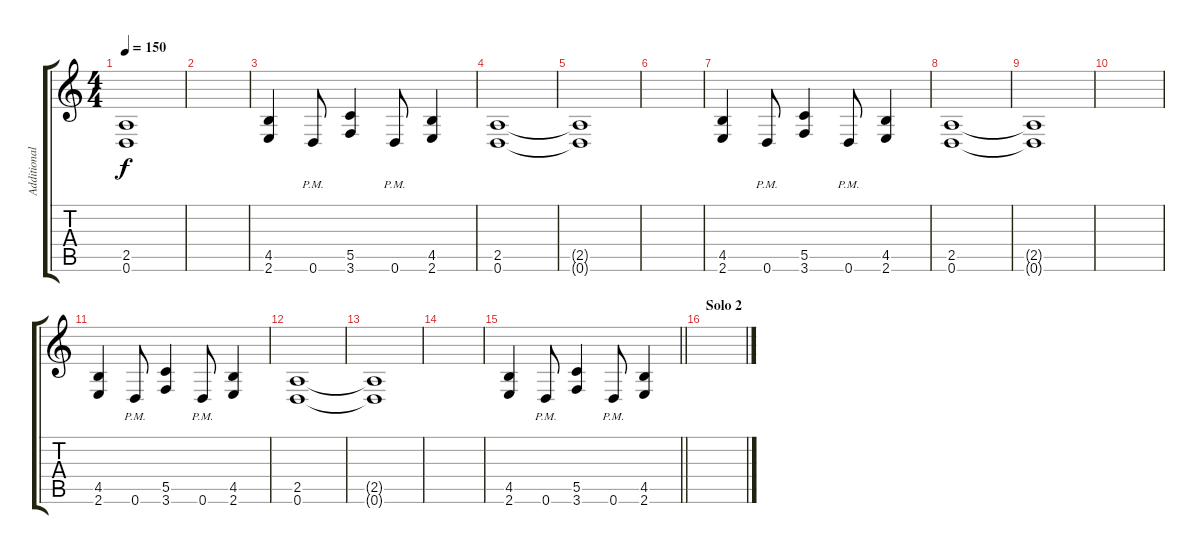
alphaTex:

\track ("Additional Guitar" "Additional") {instrument distortionguitar}
\staff {score tabs}
\tuning (D4 A3 F3 C3 G2 D2) {hide}
\ts (4 4)
\tempo 150
\clef g2
\ks c
(2.5{t} 0.6{t}).1{dy f} |
|
(4.5 2.6).4 0.6{pm}.8 (5.5 3.6).4 0.6{pm}.8 (4.5 2.6).4 |
(2.5 0.6).1 |
(2.5{t} 0.6{t}).1 |
|
(4.5 2.6).4 0.6{pm}.8 (5.5 3.6).4 0.6{pm}.8 (4.5 2.6).4 |
(2.5 0.6).1 |
(2.5{t} 0.6{t}).1 |
|
(4.5 2.6).4 0.6{pm}.8 (5.5 3.6).4 0.6{pm}.8 (4.5 2.6).4 |
(2.5 0.6).1 |
(2.5{t} 0.6{t}).1 |
|
\barLineRight lightlight
(4.5 2.6).4 0.6{pm}.8 (5.5 3.6).4 0.6{pm}.8 (4.5 2.6).4 |
\section ("" "Solo 2")
